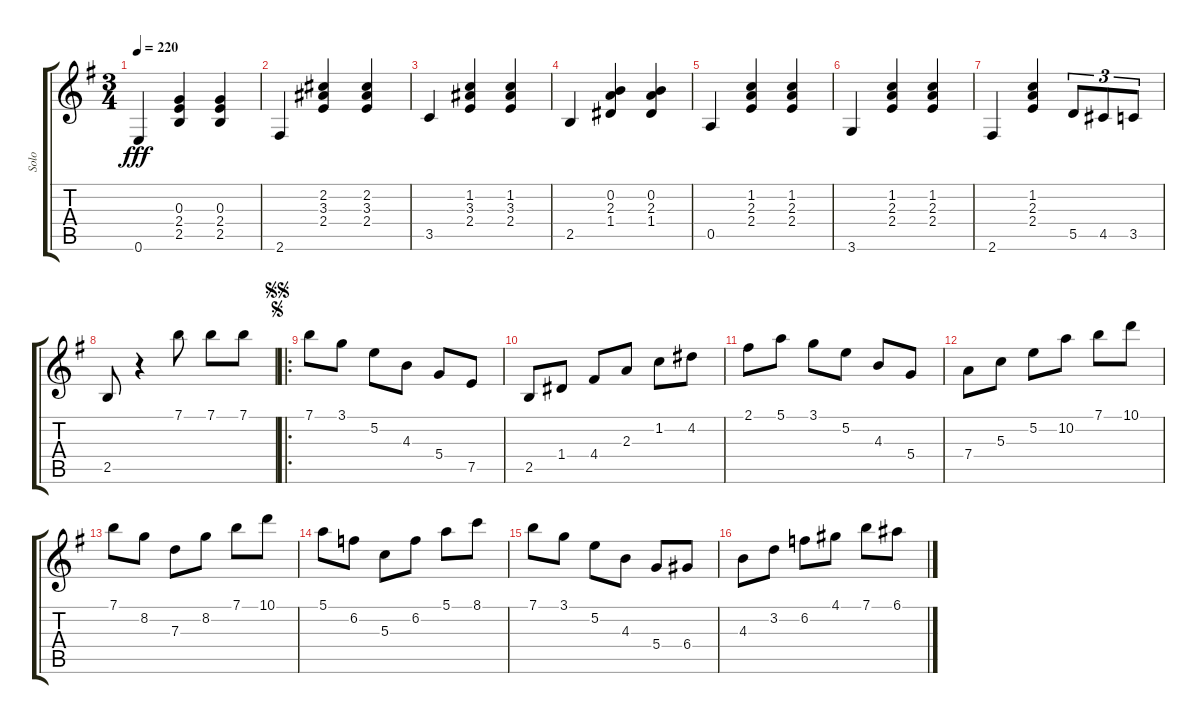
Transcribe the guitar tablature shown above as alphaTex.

\track ("Solo" "Solo") {instrument acousticguitarnylon}
\staff {score tabs}
\tuning (E4 B3 G3 D3 A2 E2) {hide}
\ts (3 4)
\tempo 220
\clef g2
\ks g
0.6.4{dy fff instrument acousticguitarnylon} (0.3 2.4 2.5).4 (0.3 2.4 2.5).4 |
2.6.4 (2.2 3.3 2.4).4 (2.2 3.3 2.4).4 |
3.5.4 (1.2 3.3 2.4).4 (1.2 3.3 2.4).4 |
2.5.4 (0.2 2.3 1.4).4 (0.2 2.3 1.4).4 |
0.5.4 (1.2 2.3 2.4).4 (1.2 2.3 2.4).4 |
3.6.4 (1.2 2.3 2.4).4 (1.2 2.3 2.4).4 |
2.6.4 (1.2 2.3 2.4).4 5.5.8{tu (3 2)} 4.5.8{tu (3 2)} 3.5.8{tu (3 2)} |
2.5.8 r.4 7.1.8 7.1.8 7.1.8 |
\ro
\jump segno
\jump segnosegno
7.1.8 3.1.8 5.2.8 4.3.8 5.4.8 7.5.8 |
2.5.8 1.4.8 4.4.8 2.3.8 1.2.8 4.2.8 |
2.1.8 5.1.8 3.1.8 5.2.8 4.3.8 5.4.8 |
7.4.8 5.3.8 5.2.8 10.2.8 7.1.8 10.1.8 |
7.1.8 8.2.8 7.3.8 8.2.8 7.1.8 10.1.8 |
5.1.8 6.2.8 5.3.8 6.2.8 5.1.8 8.1.8 |
7.1.8 3.1.8 5.2.8 4.3.8 5.4.8 6.4.8 |
4.3.8 3.2.8 6.2.8 4.1.8 7.1.8 6.1.8
